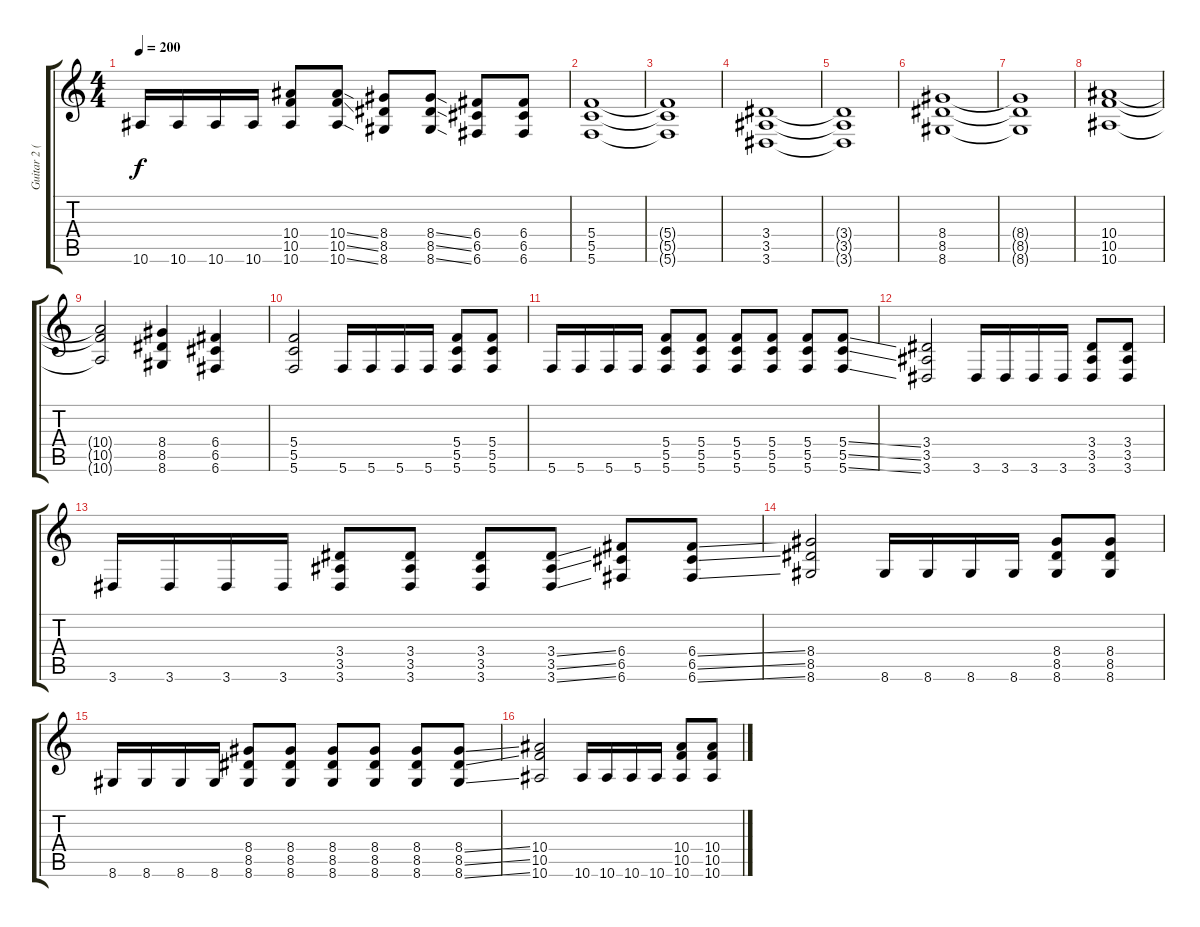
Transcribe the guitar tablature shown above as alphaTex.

\track ("Guitar 2 (Solo Guitar)" "Guitar 2 (") {instrument overdrivenguitar}
\staff {score tabs}
\tuning (D4 A3 F3 C3 G2 C2) {hide}
\ts (4 4)
\tempo 200
\clef g2
\ks c
10.6.16{dy f} 10.6.16 10.6.16 10.6.16 (10.4 10.5 10.6).8 (10.4{ss} 10.5{ss} 10.6{ss}).8 (8.4 8.5 8.6).8 (8.4{ss} 8.5{ss} 8.6{ss}).8 (6.4 6.5 6.6).8 (6.4 6.5 6.6).8 |
(5.4 5.5 5.6).1 |
(5.4{t} 5.5{t} 5.6{t}).1 |
(3.4 3.5 3.6).1 |
(3.4{t} 3.5{t} 3.6{t}).1 |
(8.4 8.5 8.6).1 |
(8.4{t} 8.5{t} 8.6{t}).1 |
(10.4 10.5 10.6).1 |
(10.4{t} 10.5{t} 10.6{t}).2 (8.4 8.5 8.6).4 (6.4 6.5 6.6).4 |
(5.4 5.5 5.6).2 5.6.16 5.6.16 5.6.16 5.6.16 (5.4 5.5 5.6).8 (5.4 5.5 5.6).8 |
5.6.16 5.6.16 5.6.16 5.6.16 (5.4 5.5 5.6).8 (5.4 5.5 5.6).8 (5.4 5.5 5.6).8 (5.4 5.5 5.6).8 (5.4 5.5 5.6).8 (5.4{ss} 5.5{ss} 5.6{ss}).8 |
(3.4 3.5 3.6).2 3.6.16 3.6.16 3.6.16 3.6.16 (3.4 3.5 3.6).8 (3.4 3.5 3.6).8 |
3.6.16 3.6.16 3.6.16 3.6.16 (3.4 3.5 3.6).8 (3.4 3.5 3.6).8 (3.4 3.5 3.6).8 (3.4{ss} 3.5{ss} 3.6{ss}).8 (6.4 6.5 6.6).8 (6.4{ss} 6.5{ss} 6.6{ss}).8 |
(8.4 8.5 8.6).2 8.6.16 8.6.16 8.6.16 8.6.16 (8.4 8.5 8.6).8 (8.4 8.5 8.6).8 |
8.6.16 8.6.16 8.6.16 8.6.16 (8.4 8.5 8.6).8 (8.4 8.5 8.6).8 (8.4 8.5 8.6).8 (8.4 8.5 8.6).8 (8.4 8.5 8.6).8 (8.4{ss} 8.5{ss} 8.6{ss}).8 |
(10.4 10.5 10.6).2 10.6.16 10.6.16 10.6.16 10.6.16 (10.4 10.5 10.6).8 (10.4 10.5 10.6).8
